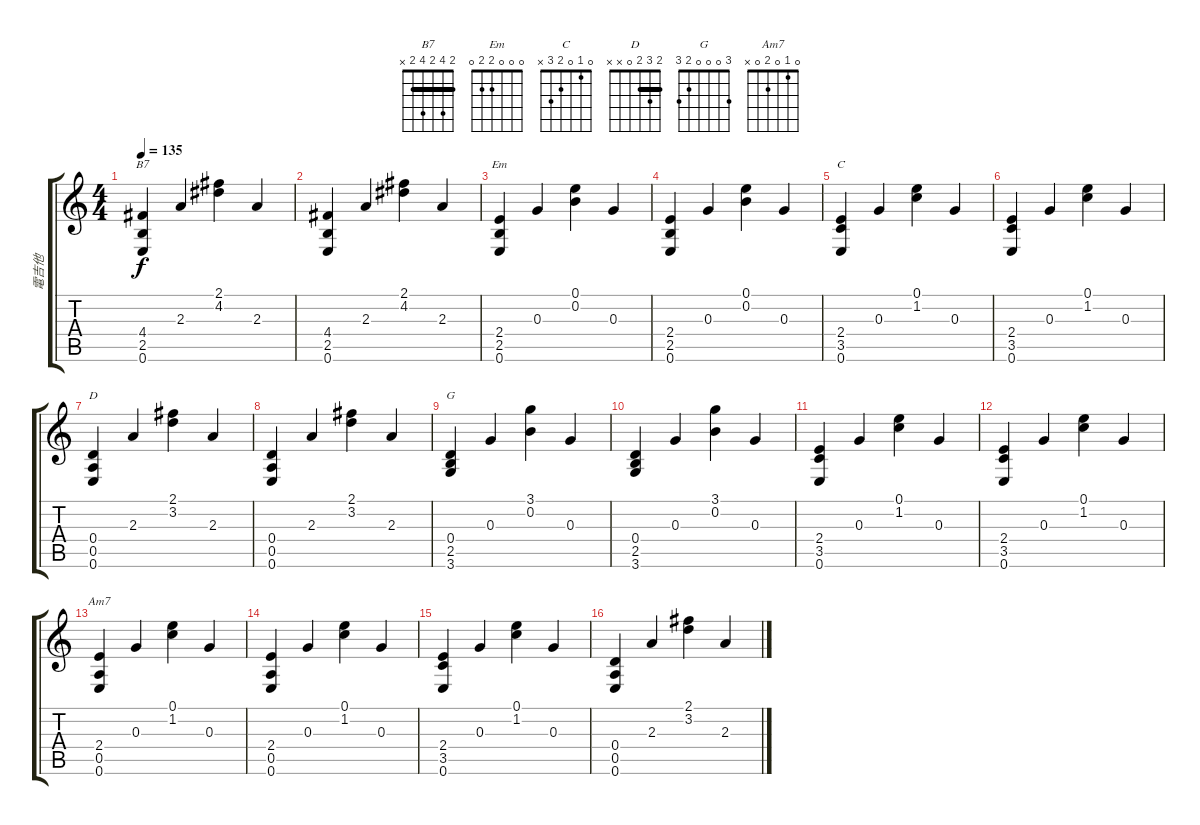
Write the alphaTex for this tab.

\track ("電吉他" "電吉他") {instrument distortionguitar}
\staff {score tabs}
\tuning (E4 B3 G3 D3 A2 E2) {hide}
\chord ("B7" 2 4 2 4 2 x) {barre 2}
\chord ("Em" 0 0 0 2 2 0)
\chord ("C" 0 1 0 2 3 x)
\chord ("D" 2 3 2 0 x x) {barre 2}
\chord ("G" 3 0 0 0 2 3)
\chord ("Am7" 0 1 0 2 0 x)
\ts (4 4)
\tempo 135
\clef g2
\ks c
(4.4 2.5 0.6).4{ch "B7" dy f} 2.3.4 (2.1 4.2).4 2.3.4 |
(4.4 2.5 0.6).4 2.3.4 (2.1 4.2).4 2.3.4 |
(2.4 2.5 0.6).4{ch "Em"} 0.3.4 (0.1 0.2).4 0.3.4 |
(2.4 2.5 0.6).4 0.3.4 (0.1 0.2).4 0.3.4 |
(2.4 3.5 0.6).4{ch "C"} 0.3.4 (0.1 1.2).4 0.3.4 |
(2.4 3.5 0.6).4 0.3.4 (0.1 1.2).4 0.3.4 |
(0.4 0.5 0.6).4{ch "D"} 2.3.4 (2.1 3.2).4 2.3.4 |
(0.4 0.5 0.6).4 2.3.4 (2.1 3.2).4 2.3.4 |
(0.4 2.5 3.6).4{ch "G"} 0.3.4 (3.1 0.2).4 0.3.4 |
(0.4 2.5 3.6).4 0.3.4 (3.1 0.2).4 0.3.4 |
(2.4 3.5 0.6).4 0.3.4 (0.1 1.2).4 0.3.4 |
(2.4 3.5 0.6).4 0.3.4 (0.1 1.2).4 0.3.4 |
(2.4 0.5 0.6).4{ch "Am7"} 0.3.4 (0.1 1.2).4 0.3.4 |
(2.4 0.5 0.6).4 0.3.4 (0.1 1.2).4 0.3.4 |
(2.4 3.5 0.6).4 0.3.4 (0.1 1.2).4 0.3.4 |
(0.4 0.5 0.6).4 2.3.4 (2.1 3.2).4 2.3.4
